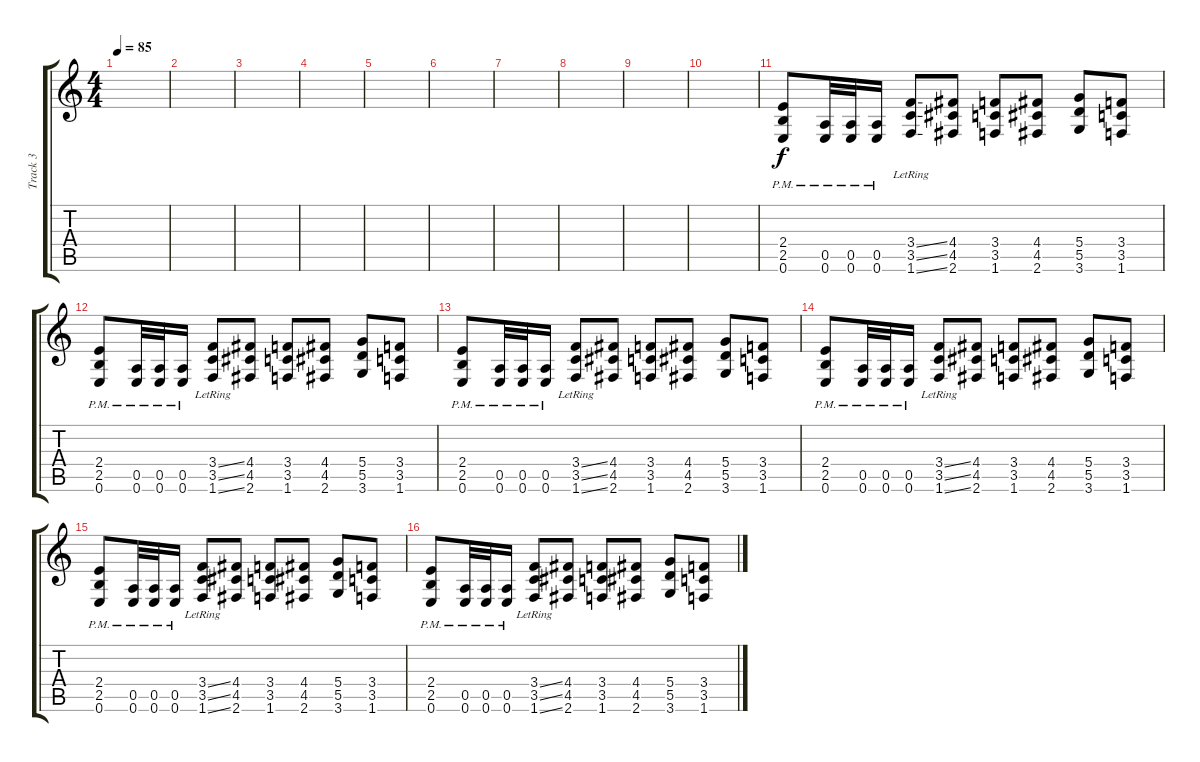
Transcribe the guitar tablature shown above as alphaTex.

\track ("Track 3" "Track 3") {instrument distortionguitar}
\staff {score tabs}
\tuning (E4 B3 G3 D3 A2 E2) {hide}
\ts (4 4)
\tempo 85
\clef g2
\ks c
|
|
|
|
|
|
|
|
|
|
(2.4{pm} 2.5{pm} 0.6{pm}).8 (0.5{pm} 0.6{pm}).32 (0.5{pm} 0.6{pm}).32 (0.5{pm} 0.6{pm}).16 (3.4{ss lr} 3.5{ss lr} 1.6{ss lr}).8 (4.4 4.5 2.6).8 (3.4 3.5 1.6).8 (4.4 4.5 2.6).8 (5.4 5.5 3.6).8 (3.4 3.5 1.6).8 |
(2.4{pm} 2.5{pm} 0.6{pm}).8 (0.5{pm} 0.6{pm}).32 (0.5{pm} 0.6{pm}).32 (0.5{pm} 0.6{pm}).16 (3.4{ss lr} 3.5{ss lr} 1.6{ss lr}).8 (4.4 4.5 2.6).8 (3.4 3.5 1.6).8 (4.4 4.5 2.6).8 (5.4 5.5 3.6).8 (3.4 3.5 1.6).8 |
(2.4{pm} 2.5{pm} 0.6{pm}).8 (0.5{pm} 0.6{pm}).32 (0.5{pm} 0.6{pm}).32 (0.5{pm} 0.6{pm}).16 (3.4{ss lr} 3.5{ss lr} 1.6{ss lr}).8 (4.4 4.5 2.6).8 (3.4 3.5 1.6).8 (4.4 4.5 2.6).8 (5.4 5.5 3.6).8 (3.4 3.5 1.6).8 |
(2.4{pm} 2.5{pm} 0.6{pm}).8 (0.5{pm} 0.6{pm}).32 (0.5{pm} 0.6{pm}).32 (0.5{pm} 0.6{pm}).16 (3.4{ss lr} 3.5{ss lr} 1.6{ss lr}).8 (4.4 4.5 2.6).8 (3.4 3.5 1.6).8 (4.4 4.5 2.6).8 (5.4 5.5 3.6).8 (3.4 3.5 1.6).8 |
(2.4{pm} 2.5{pm} 0.6{pm}).8 (0.5{pm} 0.6{pm}).32 (0.5{pm} 0.6{pm}).32 (0.5{pm} 0.6{pm}).16 (3.4{ss lr} 3.5{ss lr} 1.6{ss lr}).8 (4.4 4.5 2.6).8 (3.4 3.5 1.6).8 (4.4 4.5 2.6).8 (5.4 5.5 3.6).8 (3.4 3.5 1.6).8 |
(2.4{pm} 2.5{pm} 0.6{pm}).8 (0.5{pm} 0.6{pm}).32 (0.5{pm} 0.6{pm}).32 (0.5{pm} 0.6{pm}).16 (3.4{ss lr} 3.5{ss lr} 1.6{ss lr}).8 (4.4 4.5 2.6).8 (3.4 3.5 1.6).8 (4.4 4.5 2.6).8 (5.4 5.5 3.6).8 (3.4 3.5 1.6).8
